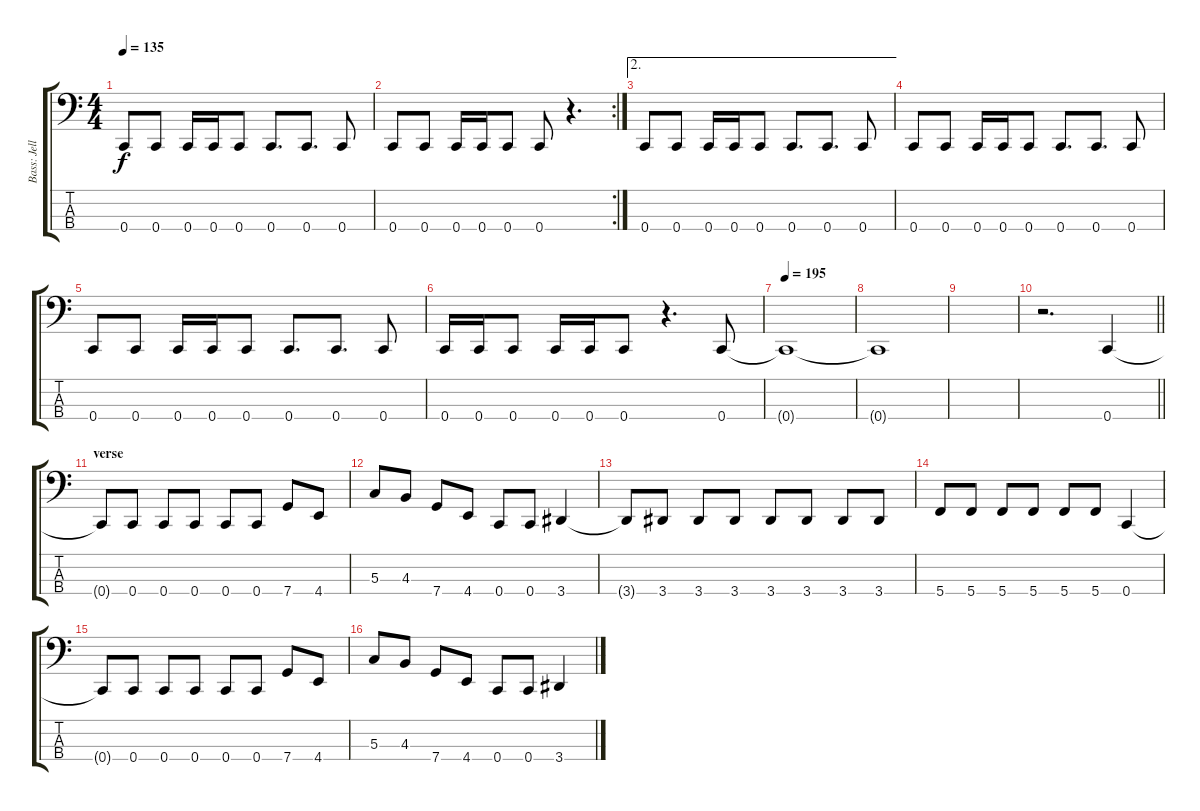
\track ("Bass: Jelle" "Bass: Jell") {instrument electricbasspick}
\staff {score tabs}
\tuning (F2 C2 G1 C1) {hide}
\ts (4 4)
\tempo 135
\clef f4
\ks c
0.4.8{dy f} 0.4.8 0.4.16 0.4.16 0.4.8 0.4.8{d} 0.4.8{d} 0.4.8 |
\rc 2
0.4.8 0.4.8 0.4.16 0.4.16 0.4.8 0.4.8 r.4{d} |
\ae 2
0.4.8 0.4.8 0.4.16 0.4.16 0.4.8 0.4.8{d} 0.4.8{d} 0.4.8 |
0.4.8 0.4.8 0.4.16 0.4.16 0.4.8 0.4.8{d} 0.4.8{d} 0.4.8 |
0.4.8 0.4.8 0.4.16 0.4.16 0.4.8 0.4.8{d} 0.4.8{d} 0.4.8 |
0.4.16 0.4.16 0.4.8 0.4.16 0.4.16 0.4.8 r.4{d} 0.4.8 |
\tempo 195
0.4{t}.1 |
0.4{t}.1 |
|
\barLineRight lightlight
r.2{d} 0.4.4 |
\section ("" "verse")
0.4{t}.8 0.4.8 0.4.8 0.4.8 0.4.8 0.4.8 7.4.8 4.4.8 |
5.3.8 4.3.8 7.4.8 4.4.8 0.4.8 0.4.8 3.4.4 |
3.4{t}.8 3.4.8 3.4.8 3.4.8 3.4.8 3.4.8 3.4.8 3.4.8 |
5.4.8 5.4.8 5.4.8 5.4.8 5.4.8 5.4.8 0.4.4 |
0.4{t}.8 0.4.8 0.4.8 0.4.8 0.4.8 0.4.8 7.4.8 4.4.8 |
5.3.8 4.3.8 7.4.8 4.4.8 0.4.8 0.4.8 3.4.4
